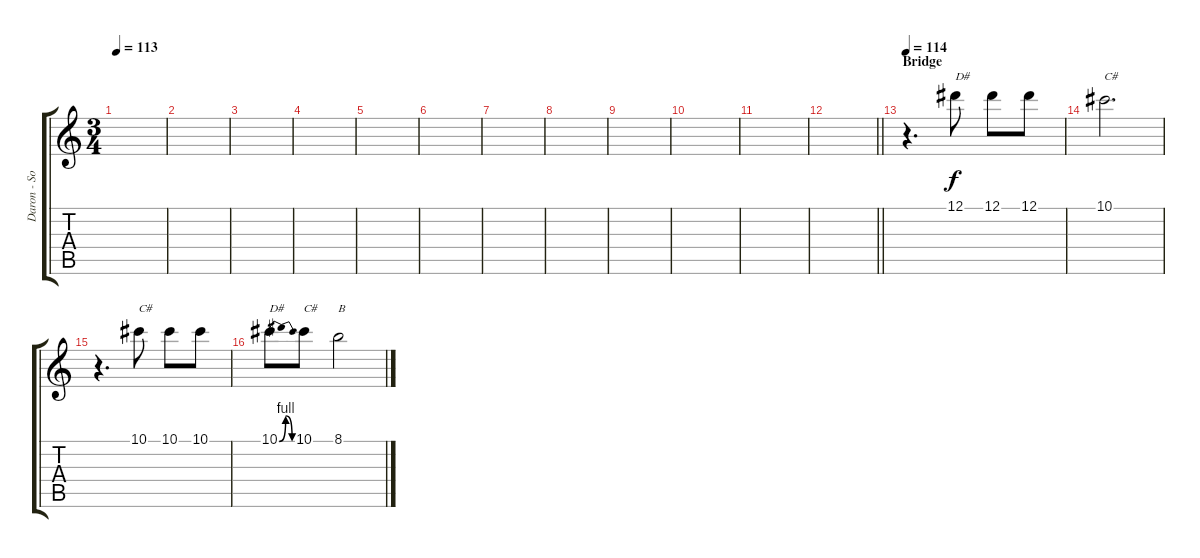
\track ("Daron - Solo Guitar 4" "Daron - So") {instrument electricguitarclean}
\staff {score tabs}
\tuning (Eb4 Bb3 Gb3 Db3 Ab2 Db2) {hide}
\ts (3 4)
\tempo 113
\clef g2
\ks c
|
|
|
|
|
|
|
|
|
|
|
\barLineRight lightlight
|
\section ("" "Bridge")
\tempo 114
r.4{d} 12.1.8{txt "D#"} 12.1.8 12.1.8 |
10.1.2{d txt "C#"} |
r.4{d} 10.1.8{txt "C#"} 10.1.8 10.1.8 |
10.1{be (bendrelease 0 0 15 4 40 4 60 0)}.8{txt "D#"} 10.1.8{txt "C#"} 8.1.2{txt "B"}
